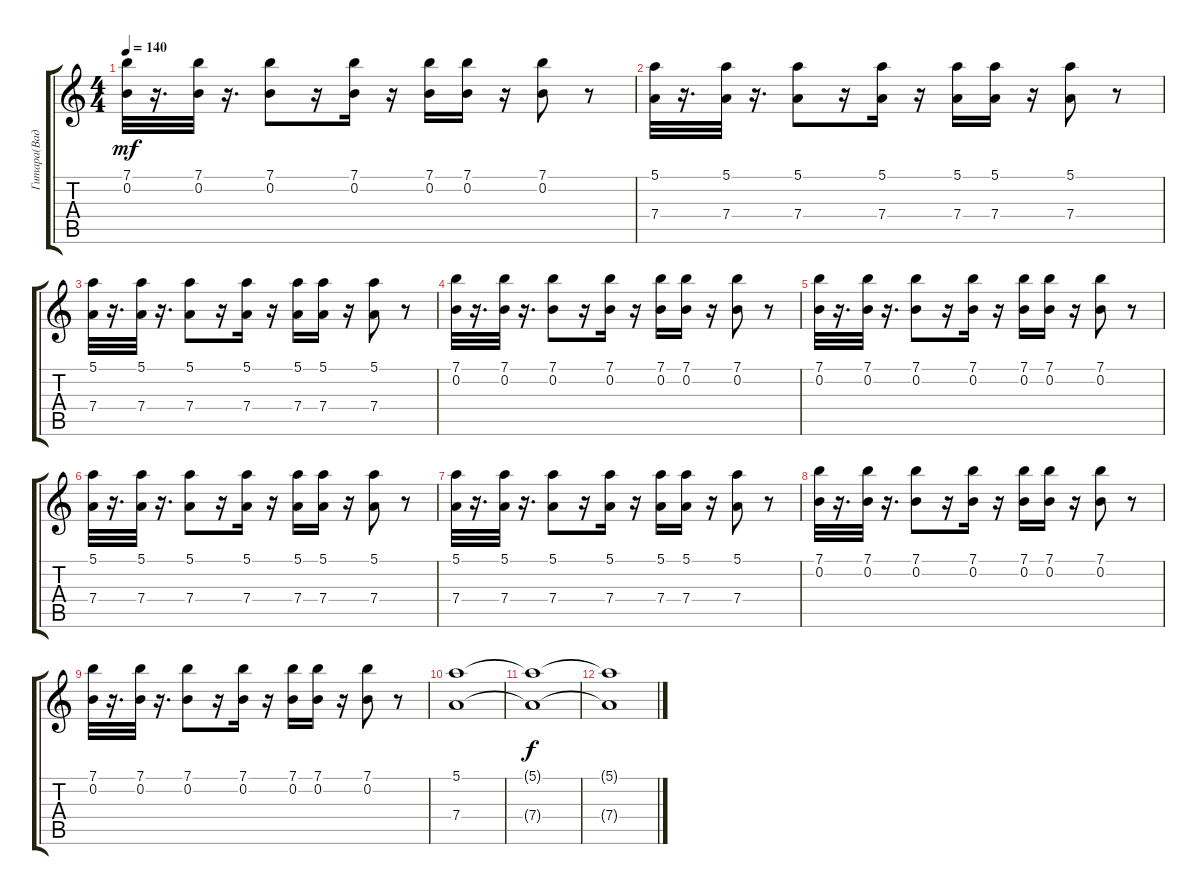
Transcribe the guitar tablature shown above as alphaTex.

\track ("Гитара(Вадим)" "Гитара(Вад") {instrument electricguitarclean}
\staff {score tabs}
\tuning (E4 B3 G3 D3 A2 E2) {hide}
\ts (4 4)
\tempo 140
\clef g2
\ks c
(7.1 0.2).32{dy mf} r.16{d} (7.1 0.2).32 r.16{d} (7.1 0.2).8 r.16 (7.1 0.2).16 r.16 (7.1 0.2).16 (7.1 0.2).16 r.16 (7.1 0.2).8 r.8 |
(5.1 7.4).32 r.16{d} (5.1 7.4).32 r.16{d} (5.1 7.4).8 r.16 (5.1 7.4).16 r.16 (5.1 7.4).16 (5.1 7.4).16 r.16 (5.1 7.4).8 r.8 |
(5.1 7.4).32 r.16{d} (5.1 7.4).32 r.16{d} (5.1 7.4).8 r.16 (5.1 7.4).16 r.16 (5.1 7.4).16 (5.1 7.4).16 r.16 (5.1 7.4).8 r.8 |
(7.1 0.2).32 r.16{d} (7.1 0.2).32 r.16{d} (7.1 0.2).8 r.16 (7.1 0.2).16 r.16 (7.1 0.2).16 (7.1 0.2).16 r.16 (7.1 0.2).8 r.8 |
(7.1 0.2).32 r.16{d} (7.1 0.2).32 r.16{d} (7.1 0.2).8 r.16 (7.1 0.2).16 r.16 (7.1 0.2).16 (7.1 0.2).16 r.16 (7.1 0.2).8 r.8 |
(5.1 7.4).32 r.16{d} (5.1 7.4).32 r.16{d} (5.1 7.4).8 r.16 (5.1 7.4).16 r.16 (5.1 7.4).16 (5.1 7.4).16 r.16 (5.1 7.4).8 r.8 |
(5.1 7.4).32 r.16{d} (5.1 7.4).32 r.16{d} (5.1 7.4).8 r.16 (5.1 7.4).16 r.16 (5.1 7.4).16 (5.1 7.4).16 r.16 (5.1 7.4).8 r.8 |
(7.1 0.2).32 r.16{d} (7.1 0.2).32 r.16{d} (7.1 0.2).8 r.16 (7.1 0.2).16 r.16 (7.1 0.2).16 (7.1 0.2).16 r.16 (7.1 0.2).8 r.8 |
(7.1 0.2).32 r.16{d} (7.1 0.2).32 r.16{d} (7.1 0.2).8 r.16 (7.1 0.2).16 r.16 (7.1 0.2).16 (7.1 0.2).16 r.16 (7.1 0.2).8 r.8 |
(5.1 7.4).1 |
(5.1{t} 7.4{t}).1{dy f} |
(5.1{t} 7.4{t}).1
